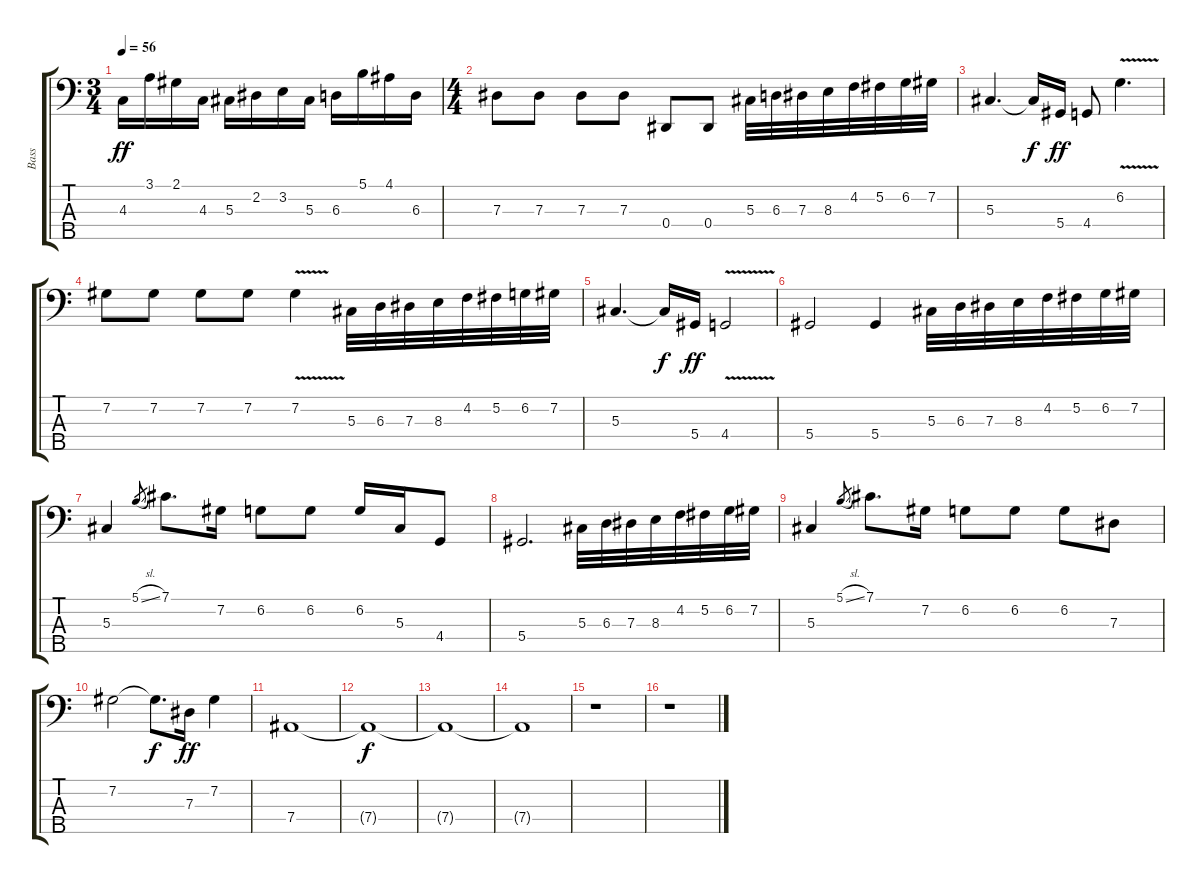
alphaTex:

\track ("Bass" "Bass") {instrument electricbasspick}
\staff {score tabs}
\tuning (Gb2 Db2 Ab1 Eb1 Bb0) {hide}
\ts (3 4)
\tempo 56
\clef f4
\ks c
4.3.16{dy ff} 3.1.16 2.1.16 4.3.16 5.3.16 2.2.16 3.2.16 5.3.16 6.3.16 5.1.16 4.1.16 6.3.16 |
\ts (4 4)
7.3.8 7.3.8 7.3.8 7.3.8 0.4.8 0.4.8 5.3.32 6.3.32 7.3.32 8.3.32 4.2.32 5.2.32 6.2.32 7.2.32 |
5.3.4{d} 5.3{t}.16{dy f} 5.4.16{dy ff} 4.4.8 6.2{v}.4{d} |
7.2.8 7.2.8 7.2.8 7.2.8 7.2{v}.4 5.3.32 6.3.32 7.3.32 8.3.32 4.2.32 5.2.32 6.2.32 7.2.32 |
5.3.4{d} 5.3{t}.16{dy f} 5.4.16{dy ff} 4.4{v}.2 |
5.4.2 5.4.4 5.3.32 6.3.32 7.3.32 8.3.32 4.2.32 5.2.32 6.2.32 7.2.32 |
5.3.4 5.1{sl}.8{gr} 7.1.8{d} 7.2.16 6.2.8 6.2.8 6.2.16 5.3.16 4.4.8 |
5.4.2{d} 5.3.32 6.3.32 7.3.32 8.3.32 4.2.32 5.2.32 6.2.32 7.2.32 |
5.3.4 5.1{sl}.8{gr} 7.1.8{d} 7.2.16 6.2.8 6.2.8 6.2.8 7.3.8 |
7.2.2 7.2{t}.8{d dy f} 7.3.16{dy ff} 7.2.4 |
7.4.1 |
7.4{t}.1{dy f} |
7.4{t}.1 |
7.4{t}.1 |
r.1 |
r.1
